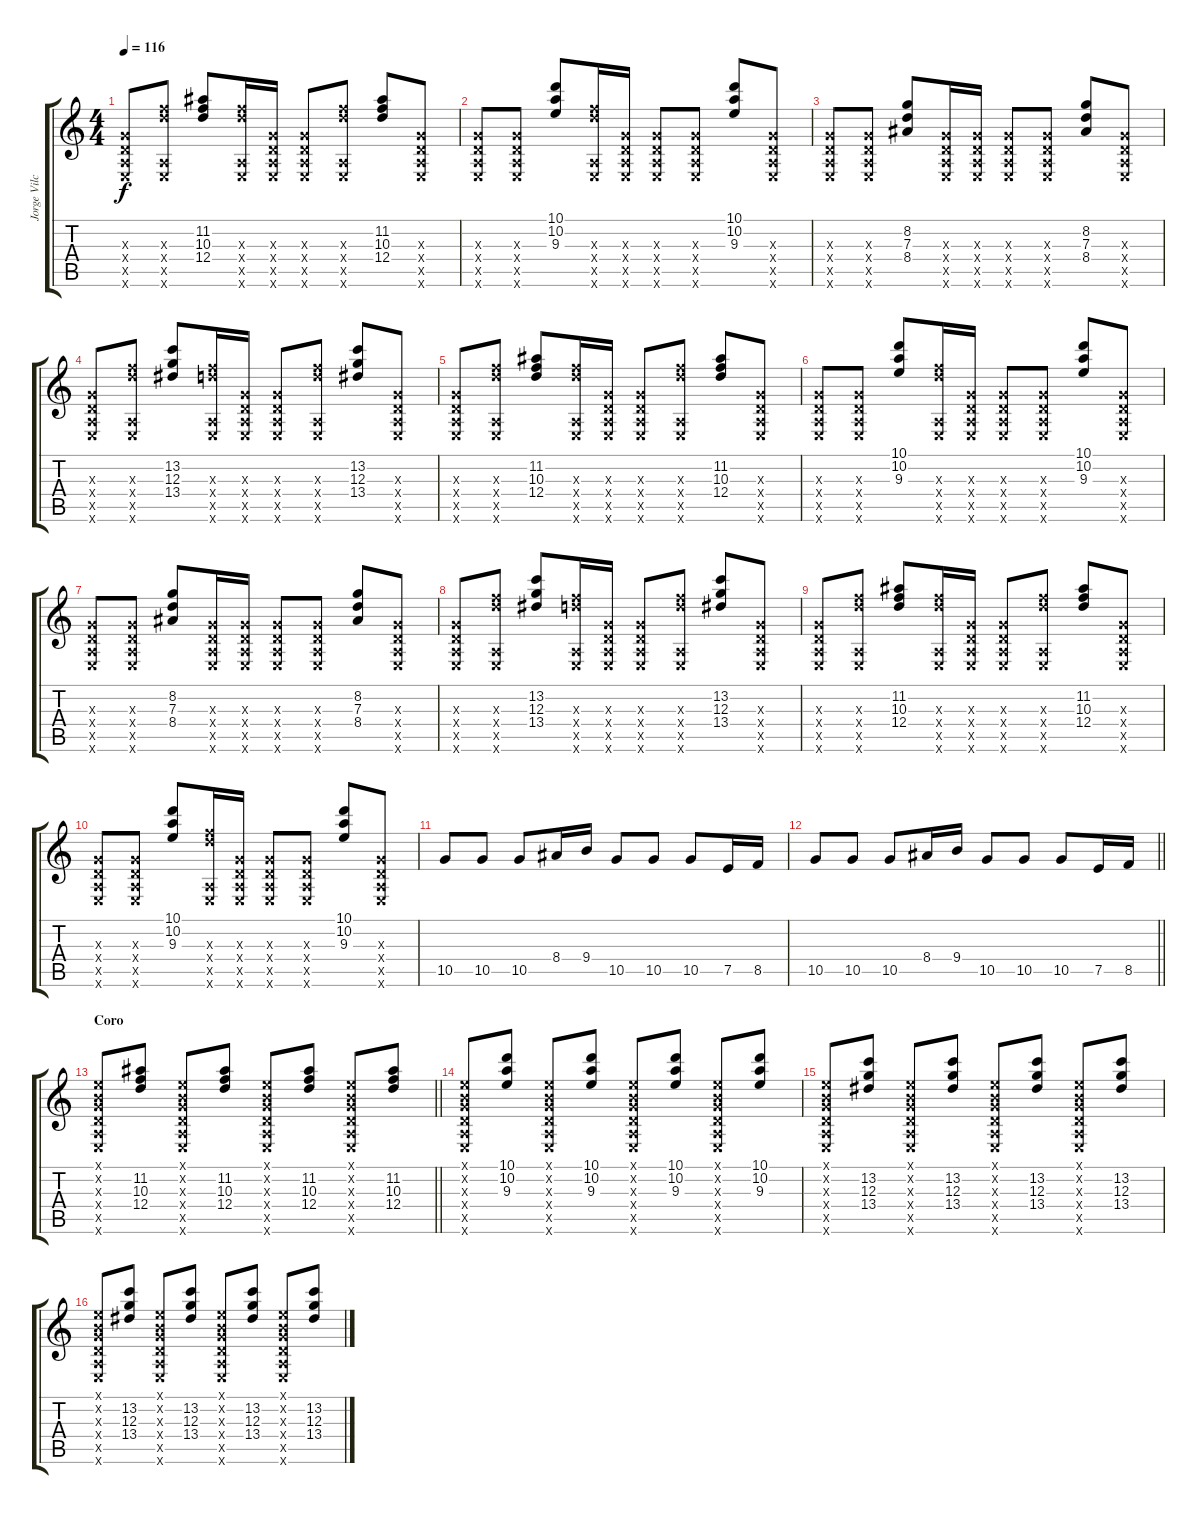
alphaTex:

\track ("Jorge Vilchis (Guitarra)" "Jorge Vilc") {instrument electricguitarclean}
\staff {score tabs}
\tuning (E4 B3 G3 D3 A2 E2) {hide}
\ts (4 4)
\tempo 116
\clef g2
\ks c
(0.3{x} 0.4{x} 0.5{x} 0.6{x}).8{dy f} (10.3{x} 12.4{x} 0.5{x} 0.6{x}).8 (11.2 10.3 12.4).8 (10.3{x} 12.4{x} 0.5{x} 0.6{x}).16 (0.3{x} 0.4{x} 0.5{x} 0.6{x}).16 (0.3{x} 0.4{x} 0.5{x} 0.6{x}).8 (10.3{x} 12.4{x} 0.5{x} 0.6{x}).8 (11.2 10.3 12.4).8 (0.3{x} 0.4{x} 0.5{x} 0.6{x}).8 |
(0.3{x} 0.4{x} 0.5{x} 0.6{x}).8 (0.3{x} 0.4{x} 0.5{x} 0.6{x}).8 (10.1 10.2 9.3).8 (10.3{x} 12.4{x} 0.5{x} 0.6{x}).16 (0.3{x} 0.4{x} 0.5{x} 0.6{x}).16 (0.3{x} 0.4{x} 0.5{x} 0.6{x}).8 (0.3{x} 0.4{x} 0.5{x} 0.6{x}).8 (10.1 10.2 9.3).8 (0.3{x} 0.4{x} 0.5{x} 0.6{x}).8 |
(0.3{x} 0.4{x} 0.5{x} 0.6{x}).8 (0.3{x} 0.4{x} 0.5{x} 0.6{x}).8 (8.2 7.3 8.4).8 (0.3{x} 0.4{x} 0.5{x} 0.6{x}).16 (0.3{x} 0.4{x} 0.5{x} 0.6{x}).16 (0.3{x} 0.4{x} 0.5{x} 0.6{x}).8 (0.3{x} 0.4{x} 0.5{x} 0.6{x}).8 (8.2 7.3 8.4).8 (0.3{x} 0.4{x} 0.5{x} 0.6{x}).8 |
(0.3{x} 0.4{x} 0.5{x} 0.6{x}).8 (10.3{x} 12.4{x} 0.5{x} 0.6{x}).8 (13.2 12.3 13.4).8 (10.3{x} 12.4{x} 0.5{x} 0.6{x}).16 (0.3{x} 0.4{x} 0.5{x} 0.6{x}).16 (0.3{x} 0.4{x} 0.5{x} 0.6{x}).8 (10.3{x} 12.4{x} 0.5{x} 0.6{x}).8 (13.2 12.3 13.4).8 (0.3{x} 0.4{x} 0.5{x} 0.6{x}).8 |
(0.3{x} 0.4{x} 0.5{x} 0.6{x}).8 (10.3{x} 12.4{x} 0.5{x} 0.6{x}).8 (11.2 10.3 12.4).8 (10.3{x} 12.4{x} 0.5{x} 0.6{x}).16 (0.3{x} 0.4{x} 0.5{x} 0.6{x}).16 (0.3{x} 0.4{x} 0.5{x} 0.6{x}).8 (10.3{x} 12.4{x} 0.5{x} 0.6{x}).8 (11.2 10.3 12.4).8 (0.3{x} 0.4{x} 0.5{x} 0.6{x}).8 |
(0.3{x} 0.4{x} 0.5{x} 0.6{x}).8 (0.3{x} 0.4{x} 0.5{x} 0.6{x}).8 (10.1 10.2 9.3).8 (10.3{x} 12.4{x} 0.5{x} 0.6{x}).16 (0.3{x} 0.4{x} 0.5{x} 0.6{x}).16 (0.3{x} 0.4{x} 0.5{x} 0.6{x}).8 (0.3{x} 0.4{x} 0.5{x} 0.6{x}).8 (10.1 10.2 9.3).8 (0.3{x} 0.4{x} 0.5{x} 0.6{x}).8 |
(0.3{x} 0.4{x} 0.5{x} 0.6{x}).8 (0.3{x} 0.4{x} 0.5{x} 0.6{x}).8 (8.2 7.3 8.4).8 (0.3{x} 0.4{x} 0.5{x} 0.6{x}).16 (0.3{x} 0.4{x} 0.5{x} 0.6{x}).16 (0.3{x} 0.4{x} 0.5{x} 0.6{x}).8 (0.3{x} 0.4{x} 0.5{x} 0.6{x}).8 (8.2 7.3 8.4).8 (0.3{x} 0.4{x} 0.5{x} 0.6{x}).8 |
(0.3{x} 0.4{x} 0.5{x} 0.6{x}).8 (10.3{x} 12.4{x} 0.5{x} 0.6{x}).8 (13.2 12.3 13.4).8 (10.3{x} 12.4{x} 0.5{x} 0.6{x}).16 (0.3{x} 0.4{x} 0.5{x} 0.6{x}).16 (0.3{x} 0.4{x} 0.5{x} 0.6{x}).8 (10.3{x} 12.4{x} 0.5{x} 0.6{x}).8 (13.2 12.3 13.4).8 (0.3{x} 0.4{x} 0.5{x} 0.6{x}).8 |
(0.3{x} 0.4{x} 0.5{x} 0.6{x}).8 (10.3{x} 12.4{x} 0.5{x} 0.6{x}).8 (11.2 10.3 12.4).8 (10.3{x} 12.4{x} 0.5{x} 0.6{x}).16 (0.3{x} 0.4{x} 0.5{x} 0.6{x}).16 (0.3{x} 0.4{x} 0.5{x} 0.6{x}).8 (10.3{x} 12.4{x} 0.5{x} 0.6{x}).8 (11.2 10.3 12.4).8 (0.3{x} 0.4{x} 0.5{x} 0.6{x}).8 |
(0.3{x} 0.4{x} 0.5{x} 0.6{x}).8 (0.3{x} 0.4{x} 0.5{x} 0.6{x}).8 (10.1 10.2 9.3).8 (10.3{x} 12.4{x} 0.5{x} 0.6{x}).16 (0.3{x} 0.4{x} 0.5{x} 0.6{x}).16 (0.3{x} 0.4{x} 0.5{x} 0.6{x}).8 (0.3{x} 0.4{x} 0.5{x} 0.6{x}).8 (10.1 10.2 9.3).8 (0.3{x} 0.4{x} 0.5{x} 0.6{x}).8 |
10.5.8 10.5.8 10.5.8 8.4.16 9.4.16 10.5.8 10.5.8 10.5.8 7.5.16 8.5.16 |
\barLineRight lightlight
10.5.8 10.5.8 10.5.8 8.4.16 9.4.16 10.5.8 10.5.8 10.5.8 7.5.16 8.5.16 |
\section ("" "Coro")
\barLineRight lightlight
(0.1{x} 0.2{x} 0.3{x} 0.4{x} 0.5{x} 0.6{x}).8 (11.2 10.3 12.4).8 (0.1{x} 0.2{x} 0.3{x} 0.4{x} 0.5{x} 0.6{x}).8 (11.2 10.3 12.4).8 (0.1{x} 0.2{x} 0.3{x} 0.4{x} 0.5{x} 0.6{x}).8 (11.2 10.3 12.4).8 (0.1{x} 0.2{x} 0.3{x} 0.4{x} 0.5{x} 0.6{x}).8 (11.2 10.3 12.4).8 |
(0.1{x} 0.2{x} 0.3{x} 0.4{x} 0.5{x} 0.6{x}).8 (10.1 10.2 9.3).8 (0.1{x} 0.2{x} 0.3{x} 0.4{x} 0.5{x} 0.6{x}).8 (10.1 10.2 9.3).8 (0.1{x} 0.2{x} 0.3{x} 0.4{x} 0.5{x} 0.6{x}).8 (10.1 10.2 9.3).8 (0.1{x} 0.2{x} 0.3{x} 0.4{x} 0.5{x} 0.6{x}).8 (10.1 10.2 9.3).8 |
(0.1{x} 0.2{x} 0.3{x} 0.4{x} 0.5{x} 0.6{x}).8 (13.2 12.3 13.4).8 (0.1{x} 0.2{x} 0.3{x} 0.4{x} 0.5{x} 0.6{x}).8 (13.2 12.3 13.4).8 (0.1{x} 0.2{x} 0.3{x} 0.4{x} 0.5{x} 0.6{x}).8 (13.2 12.3 13.4).8 (0.1{x} 0.2{x} 0.3{x} 0.4{x} 0.5{x} 0.6{x}).8 (13.2 12.3 13.4).8 |
(0.1{x} 0.2{x} 0.3{x} 0.4{x} 0.5{x} 0.6{x}).8 (13.2 12.3 13.4).8 (0.1{x} 0.2{x} 0.3{x} 0.4{x} 0.5{x} 0.6{x}).8 (13.2 12.3 13.4).8 (0.1{x} 0.2{x} 0.3{x} 0.4{x} 0.5{x} 0.6{x}).8 (13.2 12.3 13.4).8 (0.1{x} 0.2{x} 0.3{x} 0.4{x} 0.5{x} 0.6{x}).8 (13.2 12.3 13.4).8
